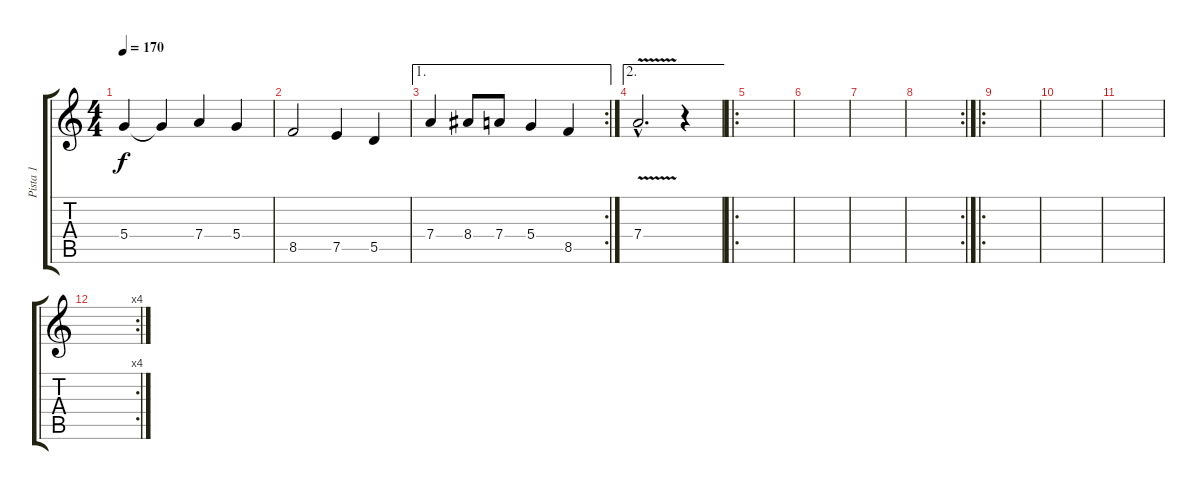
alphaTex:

\track ("Pista 1" "Pista 1") {instrument distortionguitar}
\staff {score tabs}
\tuning (E4 B3 G3 D3 A2 E2) {hide}
\ts (4 4)
\tempo 170
\clef g2
\ks c
5.4.4{dy f} 5.4{t}.4 7.4.4 5.4.4 |
8.5.2 7.5.4 5.5.4 |
\ae 1
\rc 2
7.4.4 8.4.8 7.4.8 5.4.4 8.5.4 |
\ae 2
7.4{v hac}.2{d} r.4 |
\ro
|
|
|
\rc 2
|
\ro
|
|
|
\rc 4
